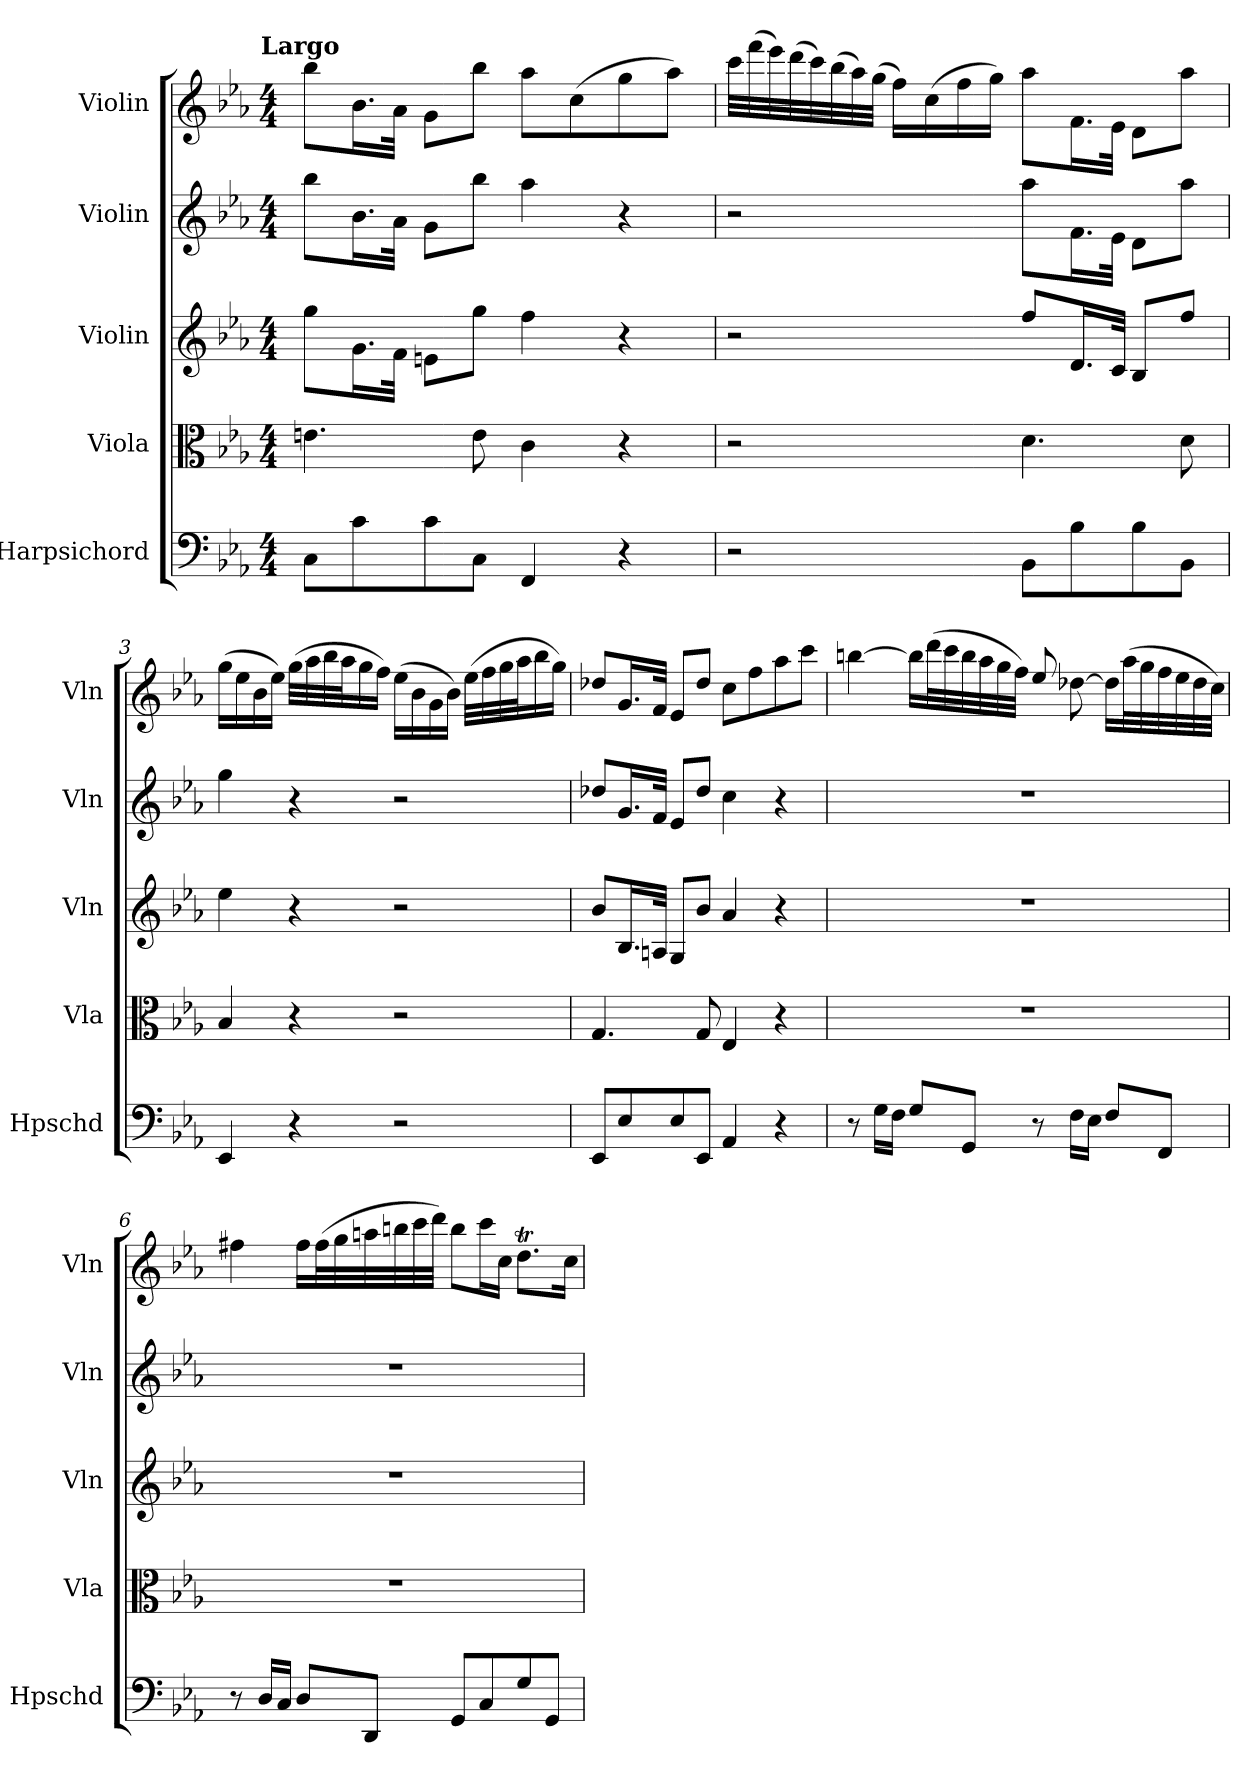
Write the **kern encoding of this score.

**kern	**kern	**kern	**kern	**kern
*part5	*part4	*part3	*part2	*part1
*staff5	*staff4	*staff3	*staff2	*staff1
*I"Harpsichord	*I"Viola	*I"Violin	*I"Violin	*I"Violin
*I'Hpschd	*I'Vla	*I'Vln	*I'Vln	*I'Vln
*clefF4	*clefC3	*clefG2	*clefG2	*clefG2
*k[b-e-a-]	*k[b-e-a-]	*k[b-e-a-]	*k[b-e-a-]	*k[b-e-a-]
*c:	*c:	*c:	*c:	*c:
!!LO:TX:omd:t=Largo
*M4/4	*M4/4	*M4/4	*M4/4	*M4/4
*MM46	*MM46	*MM46	*MM46	*MM46
=1	=1	=1	=1	=1
8C\L	4.en\	8gg\L	8bb-\L	8bb-\L
8c\	.	16.g\L	16.b-\L	16.b-\L
.	.	32f\JJk	32a-\JJk	32a-\JJk
8c\	.	8en\L	8g\L	8g\L
8C\J	8e\	8gg\J	8bb-\J	8bb-\J
4FF/	4c\	4ff\	4aa-\	8aa-\L
.	.	.	.	(8cc\
4r	4r	4r	4r	8gg\
.	.	.	.	8aa-\J)
=2	=2	=2	=2	=2
2r	2r	2r	2r	32ccc\LLL
.	.	.	.	(32fff\
.	.	.	.	32eee-\)
.	.	.	.	(32ddd\
.	.	.	.	32ccc\)
.	.	.	.	(32bb-\
.	.	.	.	32aa-\)
.	.	.	.	(32gg\JJJ
.	.	.	.	16ff\LL)
.	.	.	.	(16cc\
.	.	.	.	16ff\
.	.	.	.	16gg\JJ)
8BB-\L	4.d\	8ff/L	8aa-\L	8aa-\L
8B-\	.	16.d/L	16.f\L	16.f\L
.	.	32c/JJk	32e-\JJk	32e-\JJk
8B-\	.	8B-/L	8d\L	8d\L
8BB-\J	8d\	8ff/J	8aa-\J	8aa-\J
=3	=3	=3	=3	=3
4EE-/	4B-/	4ee-\	4gg\	(16gg\LL
.	.	.	.	16ee-\
.	.	.	.	16b-\
.	.	.	.	16ee-\JJ)
4r	4r	4r	4r	(32gg\LLL
.	.	.	.	32aa-\
.	.	.	.	32bb-\
.	.	.	.	32aa-\J
.	.	.	.	16gg\
.	.	.	.	16ff\JJ)
2r	2r	2r	2r	(16ee-\LL
.	.	.	.	16b-\
.	.	.	.	16g\
.	.	.	.	16b-\JJ)
.	.	.	.	(32ee-\LLL
.	.	.	.	32ff\
.	.	.	.	32gg\
.	.	.	.	32aa-\J
.	.	.	.	16bb-\
.	.	.	.	16gg\JJ)
=4	=4	=4	=4	=4
8EE-/L	4.G/	8b-/L	8dd-X/L	8dd-X/L
8E-/	.	16.B-/L	16.g/L	16.g/L
.	.	32An/JJk	32f/JJk	32f/JJk
8E-/	.	8G/L	8e-/L	8e-/L
8EE-/J	8G/	8b-/J	8dd-/J	8dd-/J
4AA-/	4E-/	4a-/	4cc\	8cc\L
.	.	.	.	8ff\
4r	4r	4r	4r	8aa-\
.	.	.	.	8ccc\J
=5	=5	=5	=5	=5
8r	1r	1r	1r	[4bbn\
16G\LL	.	.	.	.
16F\JJ	.	.	.	.
8G/L	.	.	.	16bb\LL]
.	.	.	.	(32ddd\L
.	.	.	.	32ccc\
8GG/J	.	.	.	32bb\
.	.	.	.	32aa-\
.	.	.	.	32gg\
.	.	.	.	32ff\JJJ)
8r	.	.	.	8ee-/
16F\LL	.	.	.	[8dd-X\
16E-\JJ	.	.	.	.
8F/L	.	.	.	16dd-\LL]
.	.	.	.	(32aa-\L
.	.	.	.	32gg\
8FF/J	.	.	.	32ff\
.	.	.	.	32ee-\
.	.	.	.	32dd-\
.	.	.	.	32cc\JJJ)
=6	=6	=6	=6	=6
8r	1r	1r	1r	4ff#X\
16D/LL	.	.	.	.
16C/JJ	.	.	.	.
8D/L	.	.	.	16ff#\LL
.	.	.	.	(32ff#\L
.	.	.	.	32gg\
8DD/J	.	.	.	32aan\
.	.	.	.	32bbn\
.	.	.	.	32ccc\
.	.	.	.	32ddd\JJJ)
8GG/L	.	.	.	8bb\L
8C/	.	.	.	16ccc\L
.	.	.	.	16cc\JJ
8G/	.	.	.	8.ddt\L
8GG/J	.	.	.	.
.	.	.	.	16cc\Jk
=	=	=	=	=
*-	*-	*-	*-	*-
